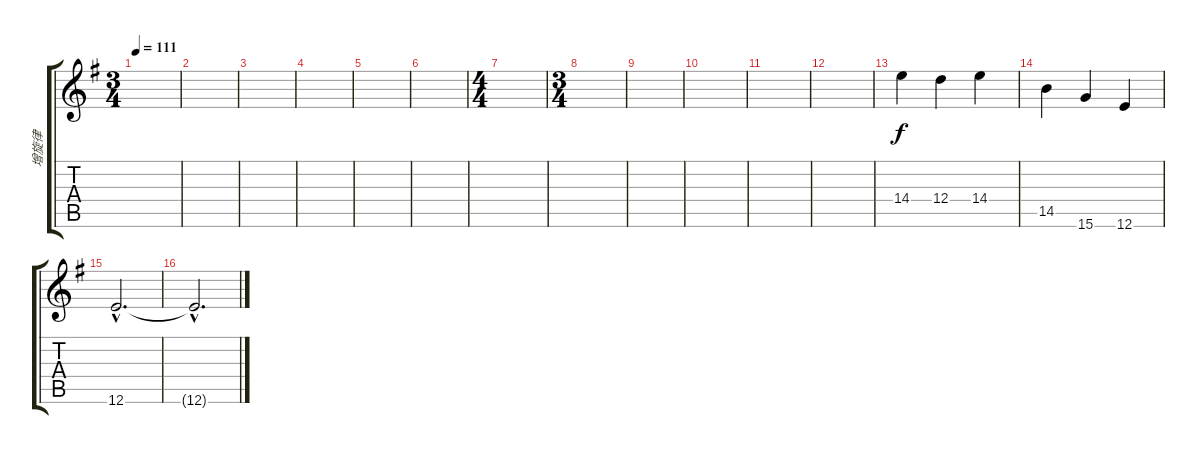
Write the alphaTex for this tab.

\track ("增旋律" "增旋律") {instrument acousticbass}
\staff {score tabs}
\tuning (E4 B3 G3 D3 A2 E2) {hide}
\ts (3 4)
\tempo 111
\clef g2
\ks g
|
|
|
|
|
|
\ts (4 4)
|
\ts (3 4)
|
|
|
|
|
14.4.4 12.4.4 14.4.4 |
14.5.4 15.6.4 12.6.4 |
12.6{hac}.2{d} |
12.6{hac t}.2{d}
